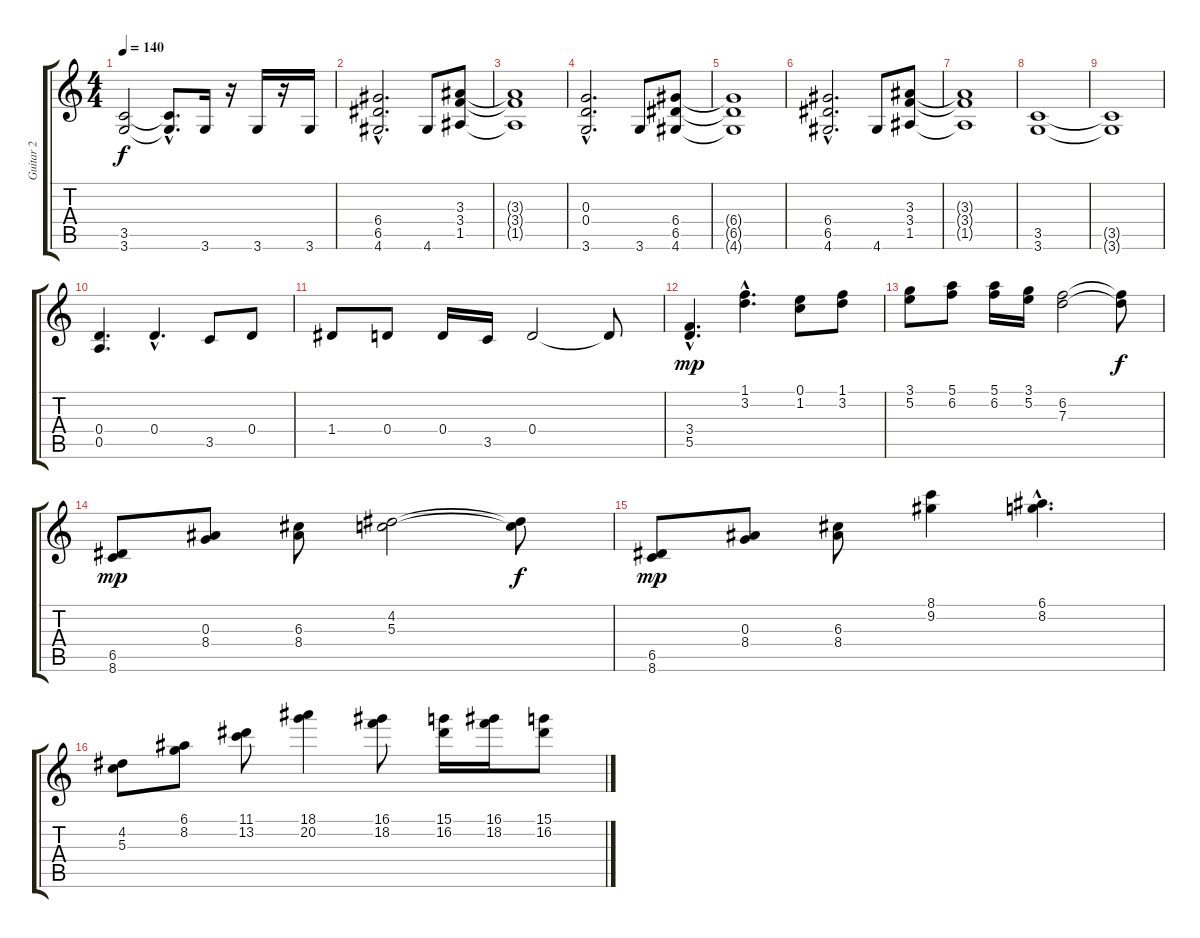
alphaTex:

\track ("Guitar 2" "Guitar 2") {instrument distortionguitar}
\staff {score tabs}
\tuning (E4 B3 G3 D3 A2 E2) {hide}
\ts (4 4)
\tempo 140
\clef g2
\ks c
(3.5{t} 3.6{t}).2{dy f} (3.5{hac t} 3.6{hac t}).8{d} 3.6.16 r.16 3.6.16 r.16 3.6.16 |
(6.4{hac} 6.5{hac} 4.6{hac}).2{d} 4.6.8 (3.3 3.4 1.5).8 |
(3.3{t} 3.4{t} 1.5{t}).1 |
(0.3{hac} 0.4{hac} 3.6{hac}).2{d} 3.6.8 (6.4 6.5 4.6).8 |
(6.4{t} 6.5{t} 4.6{t}).1 |
(6.4{hac} 6.5{hac} 4.6{hac}).2{d} 4.6.8 (3.3 3.4 1.5).8 |
(3.3{t} 3.4{t} 1.5{t}).1 |
(3.5 3.6).1 |
(3.5{t} 3.6{t}).1 |
(0.4 0.5).4{d} 0.4{hac}.4{d} 3.5.8 0.4.8 |
1.4.8 0.4.8 0.4.16 3.5.16 0.4.2 0.4{t}.8 |
(3.4{hac} 5.5{hac}).4{d dy mp} (1.1{hac} 3.2{hac}).4{d} (0.1 1.2).8 (1.1 3.2).8 |
(3.1 5.2).8 (5.1 6.2).8 (5.1 6.2).16 (3.1 5.2).16 (6.2 7.3).2 (6.2{t} 7.3{t}).8{dy f} |
(6.5 8.6).8{dy mp} (0.3 8.4).8 (6.3 8.4).8 (4.2 5.3).2 (4.2{t} 5.3{t}).8{dy f} |
(6.5 8.6).8{dy mp} (0.3 8.4).8 (6.3 8.4).8 (8.1 9.2).4 (6.1{hac} 8.2{hac}).4{d} |
(4.2 5.3).8 (6.1 8.2).8 (11.1 13.2).8 (18.1 20.2).4 (16.1 18.2).8 (15.1 16.2).16 (16.1 18.2).16 (15.1 16.2).8
